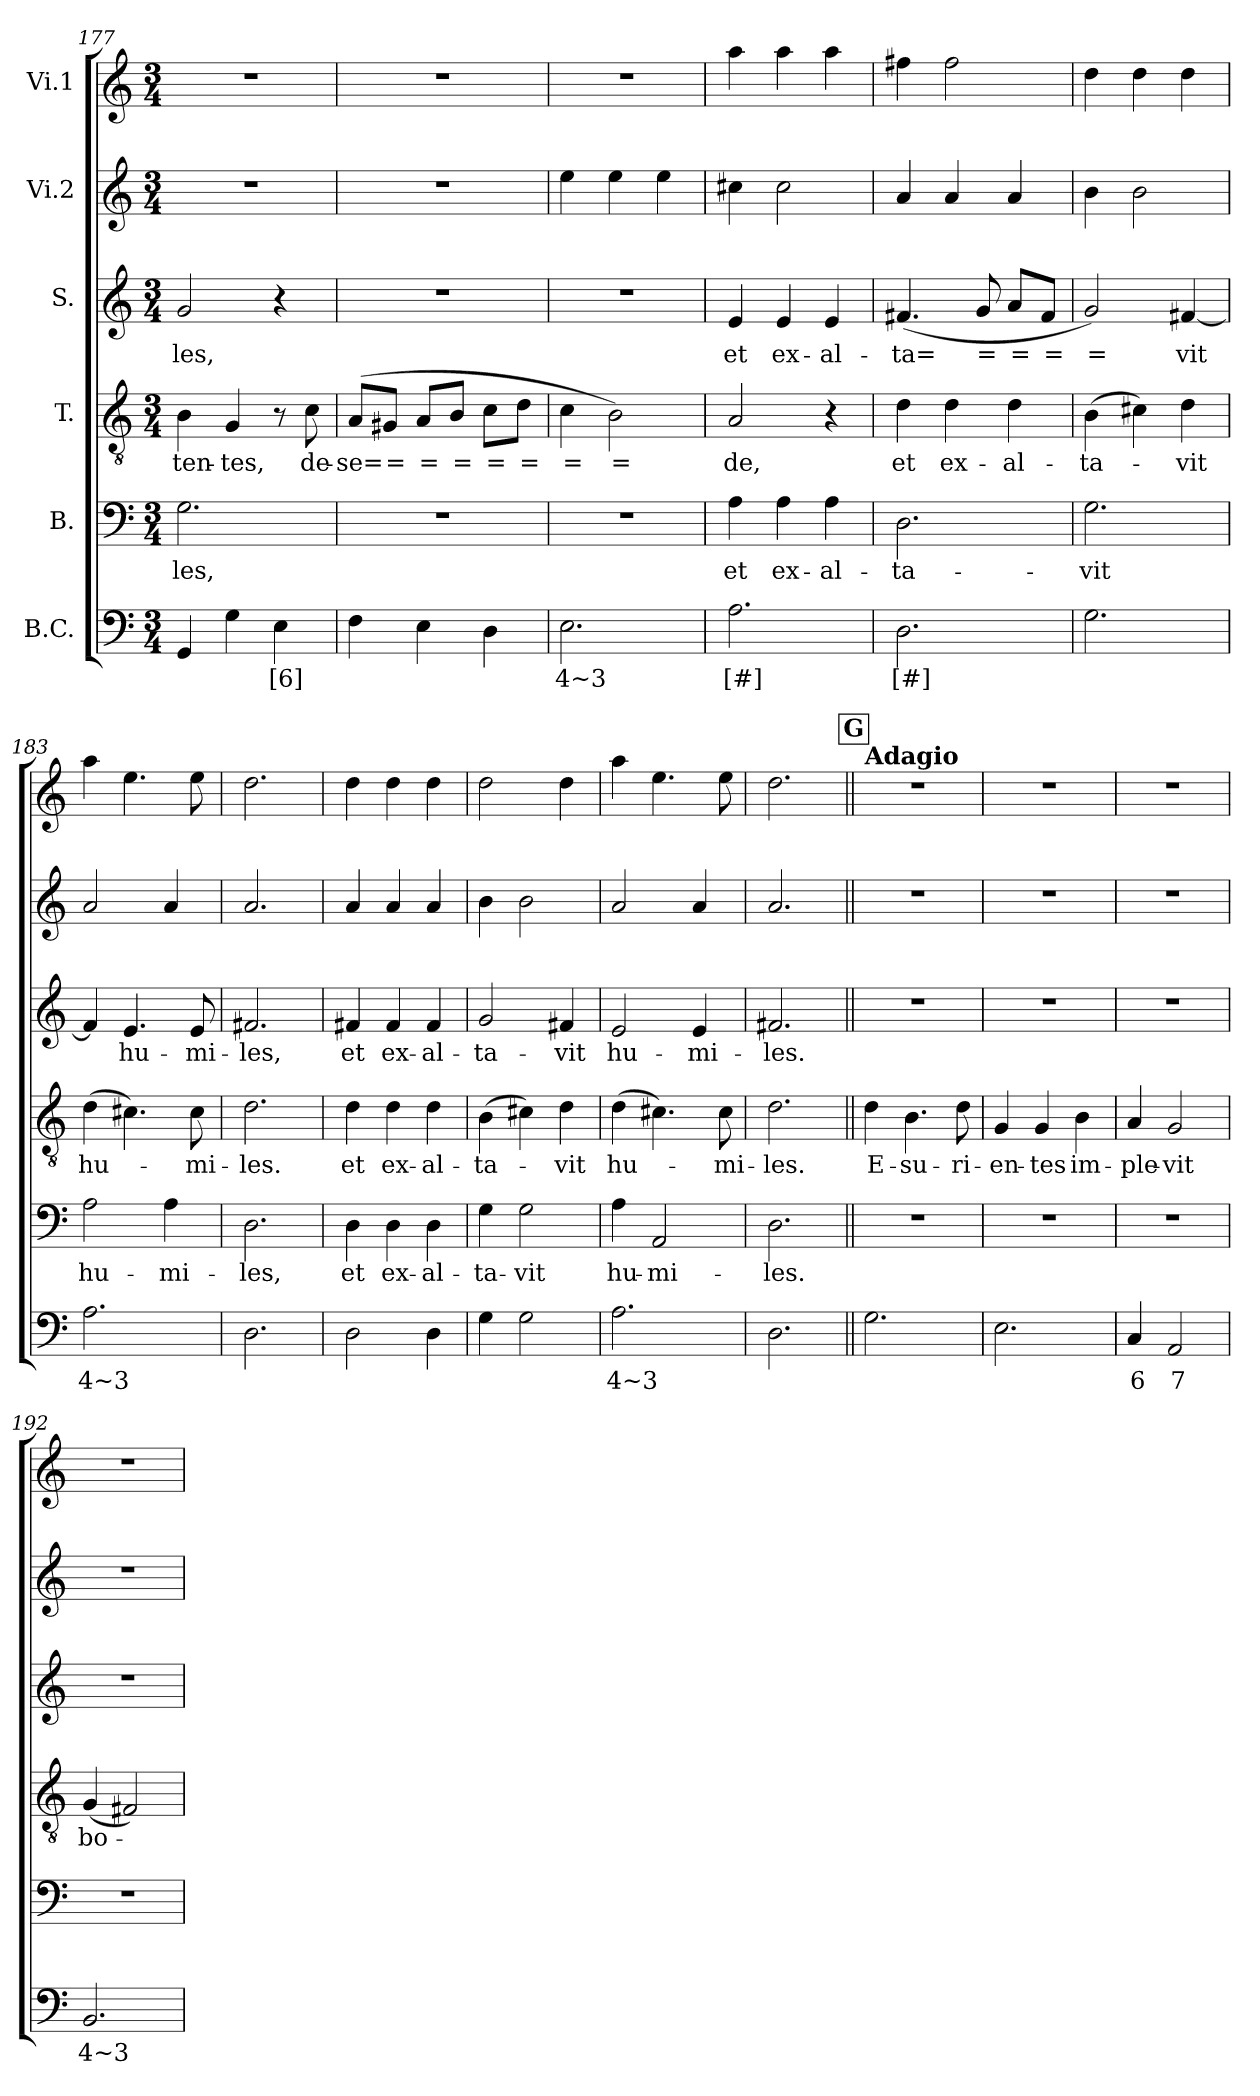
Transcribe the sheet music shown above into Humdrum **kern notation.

**kern	**text	**kern	**text	**kern	**text	**kern	**text	**kern	**kern
*part6	*part6	*part5	*part5	*part4	*part4	*part3	*part3	*part2	*part1
*staff6	*staff6	*staff5	*staff5	*staff4	*staff4	*staff3	*staff3	*staff2	*staff1
*I"B.C.	*	*I"B.	*	*I"T.	*	*I"S.	*	*I"Vi.2	*I"Vi.1
*clefF4	*	*clefF4	*	*clefGv2	*	*clefG2	*	*clefG2	*clefG2
*k[]	*	*k[]	*	*k[]	*	*k[]	*	*k[]	*k[]
*C:	*	*C:	*	*C:	*	*C:	*	*C:	*C:
*M3/4	*	*M3/4	*	*M3/4	*	*M3/4	*	*M3/4	*M3/4
=177	=177	=177	=177	=177	=177	=177	=177	=177	=177
!	!	!	!LO:LY:b	!	!LO:LY:b	!	!LO:LY:b	!	!
4GG/	.	2.G\	-les,	4B\	-ten-	2g/	-les,	2.r	2.r
!	!	!	!	!	!LO:LY:b	!	!	!	!
4G\	.	.	.	4G/	-tes,	.	.	.	.
!	!LO:LY:b	!	!	!	!	!	!	!	!
4E\	[6]	.	.	8r	.	4r	.	.	.
!	!	!	!	!	!LO:LY:b	!	!	!	!
.	.	.	.	8c\	de-	.	.	.	.
=178	=178	=178	=178	=178	=178	=178	=178	=178	=178
!	!	!	!	!	!LO:LY:b	!	!	!	!
4F\	.	2.r	.	(>8A/L	-se=	2.r	.	2.r	2.r
!	!	!	!	!	!LO:LY:b	!	!	!	!
.	.	.	.	8G#X/J	=	.	.	.	.
!	!	!	!	!	!LO:LY:b	!	!	!	!
4E\	.	.	.	8A/L	=	.	.	.	.
!	!	!	!	!	!LO:LY:b	!	!	!	!
.	.	.	.	8B/J	=	.	.	.	.
!	!	!	!	!	!LO:LY:b	!	!	!	!
4D\	.	.	.	8c\L	=	.	.	.	.
!	!	!	!	!	!LO:LY:b	!	!	!	!
.	.	.	.	8d\J	=	.	.	.	.
=179	=179	=179	=179	=179	=179	=179	=179	=179	=179
!	!LO:LY:b	!	!	!	!LO:LY:b	!	!	!	!
2.E\	4~3	2.r	.	4c\	=	2.r	.	4ee\	2.r
!	!	!	!	!	!LO:LY:b	!	!	!	!
.	.	.	.	2B\)	=	.	.	4ee\	.
.	.	.	.	.	.	.	.	4ee\	.
=180	=180	=180	=180	=180	=180	=180	=180	=180	=180
!	!LO:LY:b	!	!LO:LY:b	!	!LO:LY:b	!	!LO:LY:b	!	!
2.A\	[#]	4A\	et	2A/	de,	4e/	et	4cc#X\	4aa\
!	!	!	!LO:LY:b	!	!	!	!LO:LY:b	!	!
.	.	4A\	ex-	.	.	4e/	ex-	2cc#\	4aa\
!	!	!	!LO:LY:b	!	!	!	!LO:LY:b	!	!
.	.	4A\	-al-	4r	.	4e/	-al-	.	4aa\
!!LO:LB:g=z
=181	=181	=181	=181	=181	=181	=181	=181	=181	=181
!	!LO:LY:b	!	!LO:LY:b	!	!LO:LY:b	!	!LO:LY:b	!	!
2.D\	[#]	2.D\	-ta-	4d\	et	(<4.f#X/	-ta=	4a/	4ff#X\
!	!	!	!	!	!LO:LY:b	!	!	!	!
.	.	.	.	4d\	ex-	.	.	4a/	2ff#\
!	!	!	!	!	!	!	!LO:LY:b	!	!
.	.	.	.	.	.	8g/	=	.	.
!	!	!	!	!	!LO:LY:b	!	!LO:LY:b	!	!
.	.	.	.	4d\	-al-	8a/L	=	4a/	.
!	!	!	!	!	!	!	!LO:LY:b	!	!
.	.	.	.	.	.	8f#/J	=	.	.
=182	=182	=182	=182	=182	=182	=182	=182	=182	=182
!	!	!	!LO:LY:b	!	!LO:LY:b	!	!LO:LY:b	!	!
2.G\	.	2.G\	-vit	(>4B\	-ta-	2g/)	=	4b\	4dd\
.	.	.	.	4c#X\)	.	.	.	2b\	4dd\
!	!	!	!	!	!LO:LY:b	!	!LO:LY:b	!	!
.	.	.	.	4d\	-vit	[4f#X/	vit	.	4dd\
=183	=183	=183	=183	=183	=183	=183	=183	=183	=183
!	!LO:LY:b	!	!LO:LY:b	!	!LO:LY:b	!	!	!	!
2.A\	4~3	2A\	hu-	(>4d\	hu-	4f#/]	.	2a/	4aa\
!	!	!	!	!	!	!	!LO:LY:b	!	!
.	.	.	.	4.c#X\)	.	4.e/	hu-	.	4.ee\
!	!	!	!LO:LY:b	!	!	!	!	!	!
.	.	4A\	-mi-	.	.	.	.	4a/	.
!	!	!	!	!	!LO:LY:b	!	!LO:LY:b	!	!
.	.	.	.	8c#\	-mi-	8e/	-mi-	.	8ee\
=184	=184	=184	=184	=184	=184	=184	=184	=184	=184
!	!	!	!LO:LY:b	!	!LO:LY:b	!	!LO:LY:b	!	!
2.D\	.	2.D\	-les,	2.d\	-les.	2.f#X/	-les,	2.a/	2.dd\
=185	=185	=185	=185	=185	=185	=185	=185	=185	=185
!	!	!	!LO:LY:b	!	!LO:LY:b	!	!LO:LY:b	!	!
2D\	.	4D\	et	4d\	et	4f#X/	et	4a/	4dd\
!	!	!	!LO:LY:b	!	!LO:LY:b	!	!LO:LY:b	!	!
.	.	4D\	ex-	4d\	ex-	4f#/	ex-	4a/	4dd\
!	!	!	!LO:LY:b	!	!LO:LY:b	!	!LO:LY:b	!	!
4D\	.	4D\	-al-	4d\	-al-	4f#/	-al-	4a/	4dd\
=186	=186	=186	=186	=186	=186	=186	=186	=186	=186
!	!	!	!LO:LY:b	!	!LO:LY:b	!	!LO:LY:b	!	!
4G\	.	4G\	-ta-	(>4B\	-ta-	2g/	-ta-	4b\	2dd\
!	!	!	!LO:LY:b	!	!	!	!	!	!
2G\	.	2G\	-vit	4c#X\)	.	.	.	2b\	.
!	!	!	!	!	!LO:LY:b	!	!LO:LY:b	!	!
.	.	.	.	4d\	-vit	4f#X/	-vit	.	4dd\
=187	=187	=187	=187	=187	=187	=187	=187	=187	=187
!	!LO:LY:b	!	!LO:LY:b	!	!LO:LY:b	!	!LO:LY:b	!	!
2.A\	4~3	4A\	hu-	(>4d\	hu-	2e/	hu-	2a/	4aa\
!	!	!	!LO:LY:b	!	!	!	!	!	!
.	.	2AA/	-mi-	4.c#X\)	.	.	.	.	4.ee\
!	!	!	!	!	!	!	!LO:LY:b	!	!
.	.	.	.	.	.	4e/	-mi-	4a/	.
!	!	!	!	!	!LO:LY:b	!	!	!	!
.	.	.	.	8c#\	-mi-	.	.	.	8ee\
=188	=188	=188	=188	=188	=188	=188	=188	=188	=188
!	!	!	!LO:LY:b	!	!LO:LY:b	!	!LO:LY:b	!	!
2.D\	.	2.D\	-les.	2.d\	-les.	2.f#X/	-les.	2.a/	2.dd\
!!LO:PB:g=z
!!LO:REH:place=s1:a:B:fs=17:t=G
=189||	=189||	=189||	=189||	=189||	=189||	=189||	=189||	=189||	=189||
!	!	!	!	!	!	!	!	!	!LO:TX:a:B:t=Adagio
!	!	!	!	!	!LO:LY:b	!	!	!	!
2.G\	.	2.r	.	4d\	E-	2.r	.	2.r	2.r
!	!	!	!	!	!LO:LY:b	!	!	!	!
.	.	.	.	4.B\	-su-	.	.	.	.
!	!	!	!	!	!LO:LY:b	!	!	!	!
.	.	.	.	8d\	-ri-	.	.	.	.
=190	=190	=190	=190	=190	=190	=190	=190	=190	=190
!	!	!	!	!	!LO:LY:b	!	!	!	!
2.E\	.	2.r	.	4G/	-en-	2.r	.	2.r	2.r
!	!	!	!	!	!LO:LY:b	!	!	!	!
.	.	.	.	4G/	-tes	.	.	.	.
!	!	!	!	!	!LO:LY:b	!	!	!	!
.	.	.	.	4B\	im-	.	.	.	.
=191	=191	=191	=191	=191	=191	=191	=191	=191	=191
!	!LO:LY:b	!	!	!	!LO:LY:b	!	!	!	!
4C/	6	2.r	.	4A/	-ple-	2.r	.	2.r	2.r
!	!LO:LY:b	!	!	!	!LO:LY:b	!	!	!	!
2AA/	7	.	.	2G/	-vit	.	.	.	.
=192	=192	=192	=192	=192	=192	=192	=192	=192	=192
!	!LO:LY:b	!	!	!	!LO:LY:b	!	!	!	!
2.BB/	4~3	2.r	.	(<4G/	bo-	2.r	.	2.r	2.r
.	.	.	.	2F#X/)	.	.	.	.	.
=	=	=	=	=	=	=	=	=	=
*-	*-	*-	*-	*-	*-	*-	*-	*-	*-
